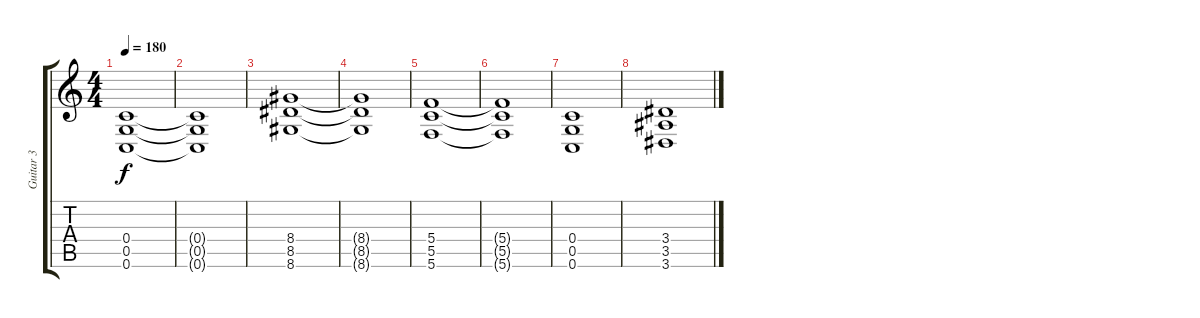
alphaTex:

\track ("Guitar 3" "Guitar 3") {instrument distortionguitar}
\staff {score tabs}
\tuning (D4 A3 F3 C3 G2 C2) {hide}
\ts (4 4)
\tempo 180
\clef g2
\ks c
(0.4 0.5 0.6).1{dy f} |
(0.4{t} 0.5{t} 0.6{t}).1 |
(8.4 8.5 8.6).1 |
(8.4{t} 8.5{t} 8.6{t}).1 |
(5.4 5.5 5.6).1 |
(5.4{t} 5.5{t} 5.6{t}).1 |
(0.4 0.5 0.6).1 |
(3.4 3.5 3.6).1
